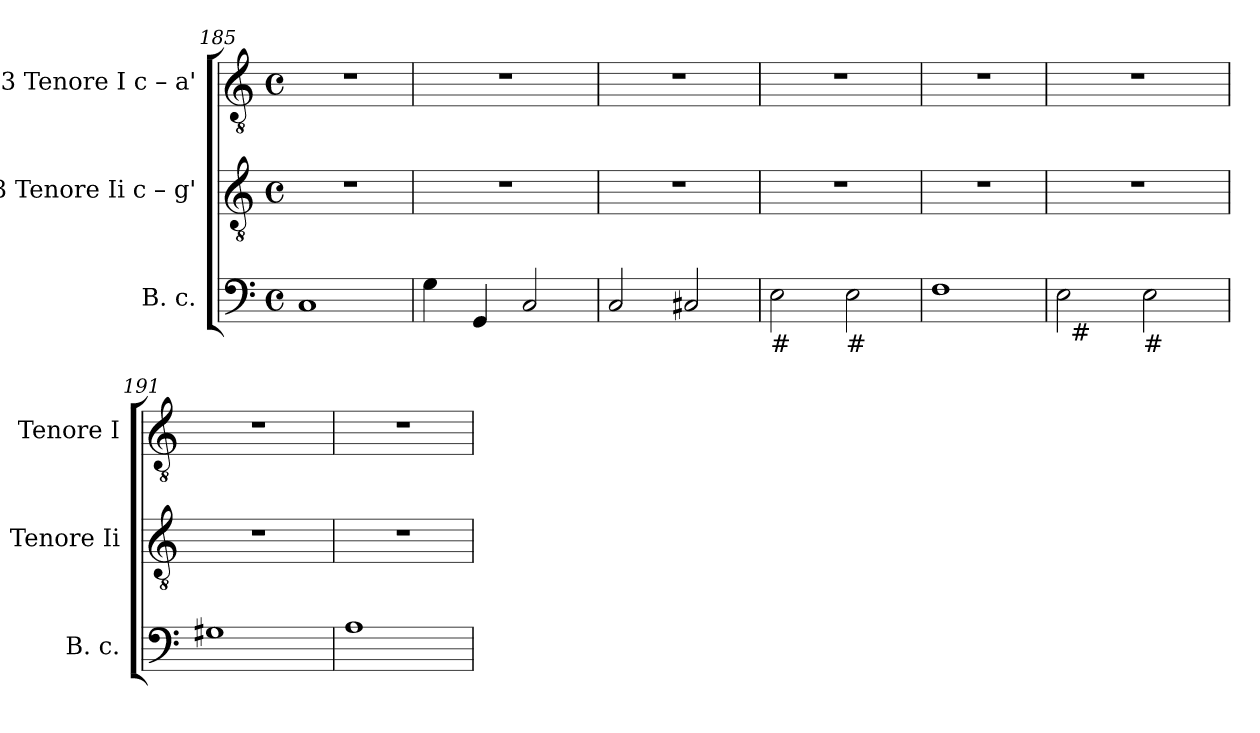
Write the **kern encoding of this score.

**kern	**kern	**kern
*part3	*part2	*part1
*staff3	*staff2	*staff1
*I"B. c.	*I"3 Tenore Ii c – g'	*I"3 Tenore I c – a'
*I'B. c.	*I'Tenore Ii	*I'Tenore I
!!LO:LB:g=z
*clefF4	*clefGv2	*clefGv2
*k[]	*k[]	*k[]
*C:	*C:	*C:
*M4/4	*M4/4	*M4/4
*met(c)	*met(c)	*met(c)
=185	=185	=185
1C	1r	1r
=186	=186	=186
4G\	1r	1r
4GG/	.	.
2C/	.	.
=187	=187	=187
2C/	1r	1r
2C#X/	.	.
=188	=188	=188
!LO:TX:b:t=#	!	!
2E\	1r	1r
!LO:TX:b:t=#	!	!
2E\	.	.
=189	=189	=189
1F	1r	1r
!!LO:LB:g=z
=190	=190	=190
*^	*	*
2E\	32ryy	1r	1r
!	!LO:TX:b:t=#	!	!
.	2ryy	.	.
!LO:TX:b:t=#	!	!	!
2E\	.	.	.
.	4...ryy	.	.
*v	*v	*	*
=191	=191	=191
1G#X	1r	1r
=192	=192	=192
1A	1r	1r
=	=	=
*-	*-	*-
